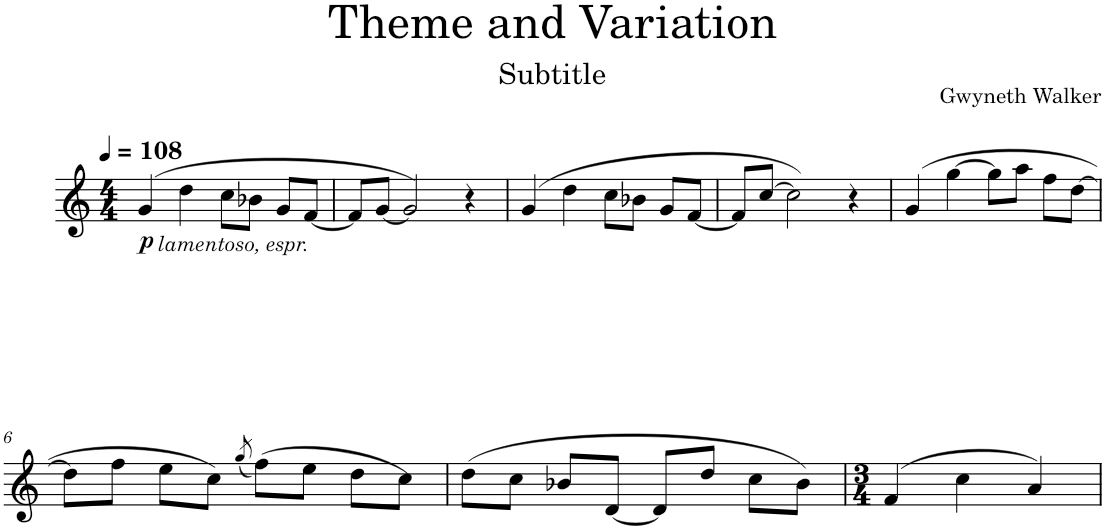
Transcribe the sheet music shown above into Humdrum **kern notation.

**kern	**dynam
*part1	*part1
*staff1	*staff1
*I"Flute	*
*I'Fl.	*
*clefG2	*
*k[]	*
*M4/4	*
*MM108	*
=1	=1
!LO:TX:b:i:t=lamentoso, espr.	!
!	!LO:DY:b
(4g/	p
4dd\	.
8cc\L	.
8b-X\J	.
8g/L	.
[8f/J	.
=2	=2
8f/L]	.
[8g/J	.
2g/])	.
4r	.
=3	=3
(4g/	.
4dd\	.
8cc\L	.
8b-X\J	.
8g/L	.
[8f/J	.
=4	=4
8f/L]	.
[8cc/J	.
2cc\])	.
4r	.
=5	=5
(4g/	.
[4gg\	.
8gg\L]	.
8aa\J	.
8ff\L	.
[8dd\J	.
!!LO:LB:g=z
=6	=6
8dd\L]	.
8ff\J	.
8ee\L	.
8cc\J)	.
(8qgg/	.
(8ff\L)	.
8ee\J	.
8dd\L	.
8cc\J)	.
=7	=7
(8dd\L	.
8cc\J	.
8b-X/L	.
[8d/J	.
8d/L]	.
8dd/J	.
8cc\L	.
8b-\J)	.
=8	=8
*M3/4	*
(4f/	.
4cc\	.
4a/)	.
=	=
*-	*-
